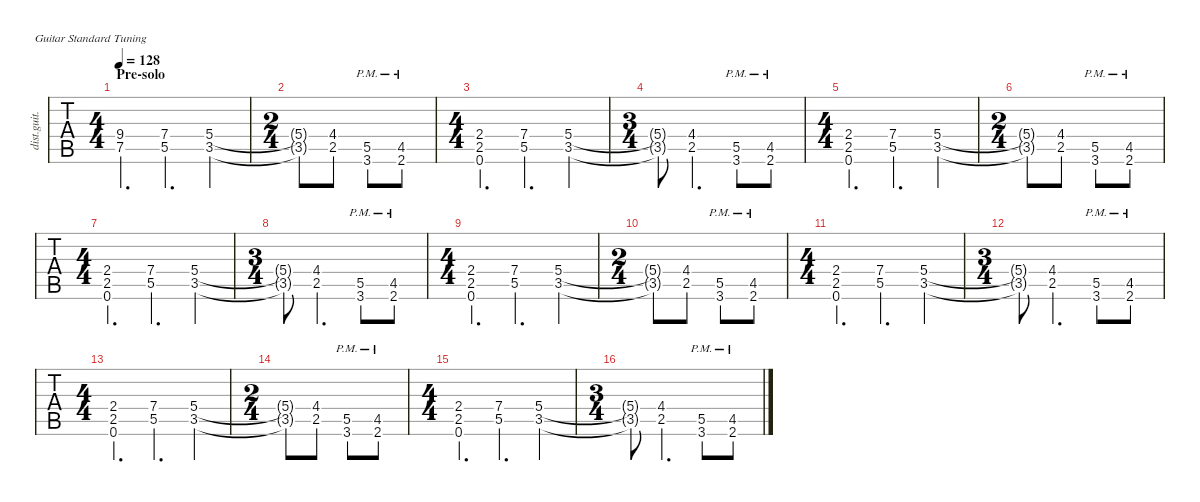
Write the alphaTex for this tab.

\defaultSystemsLayout 4
\hideDynamics
\bracketExtendMode nobrackets
\otherSystemsTrackNameOrientation horizontal
\track ("Rhythm Guitar (James)" "dist.guit.") {defaultSystemsLayout 4 multiBarRest instrument distortionguitar}
\staff {tabs}
\tuning (E4 B3 G3 D3 A2 E2)
\ts (4 4)
\section ("" "Pre-solo")
\tempo 128
\clef g2
\ks c
(7.5 9.4).4{d dy mf} (5.5 7.4).4{d} (3.5 5.4).4 |
\ts (2 4)
\beaming (8 2 2)
(5.4{t} 3.5{t}).8 (2.5 4.4{acc #}).8 (3.6{pm} 5.5{pm}).8 (2.6{pm acc #} 4.5{pm acc #}).8 |
\ts (4 4)
\beaming (8 2 2 2 2)
(2.5 2.4 0.6).4{d} (5.5 7.4).4{d} (3.5 5.4).4 |
\ts (3 4)
\beaming (8 2 2 2)
(5.4{t} 3.5{t}).8 (2.5 4.4{acc #}).4{d} (3.6{pm} 5.5{pm}).8 (2.6{pm acc #} 4.5{pm acc #}).8 |
\ts (4 4)
\beaming (8 2 2 2 2)
(2.5 2.4 0.6).4{d} (5.5 7.4).4{d} (3.5 5.4).4 |
\ts (2 4)
\beaming (8 2 2)
(5.4{t} 3.5{t}).8 (2.5 4.4{acc #}).8 (3.6{pm} 5.5{pm}).8 (2.6{pm acc #} 4.5{pm acc #}).8 |
\ts (4 4)
\beaming (8 2 2 2 2)
(2.5 2.4 0.6).4{d} (5.5 7.4).4{d} (3.5 5.4).4 |
\ts (3 4)
\beaming (8 2 2 2)
(5.4{t} 3.5{t}).8 (2.5 4.4{acc #}).4{d} (3.6{pm} 5.5{pm}).8 (2.6{pm acc #} 4.5{pm acc #}).8 |
\ts (4 4)
\beaming (8 2 2 2 2)
(2.5 2.4 0.6).4{d} (5.5 7.4).4{d} (3.5 5.4).4 |
\ts (2 4)
\beaming (8 2 2)
(5.4{t} 3.5{t}).8 (2.5 4.4{acc #}).8 (3.6{pm} 5.5{pm}).8 (2.6{pm acc #} 4.5{pm acc #}).8 |
\ts (4 4)
\beaming (8 2 2 2 2)
(2.5 2.4 0.6).4{d} (5.5 7.4).4{d} (3.5 5.4).4 |
\ts (3 4)
\beaming (8 2 2 2)
(5.4{t} 3.5{t}).8 (2.5 4.4{acc #}).4{d} (3.6{pm} 5.5{pm}).8 (2.6{pm acc #} 4.5{pm acc #}).8 |
\ts (4 4)
\beaming (8 2 2 2 2)
(2.5 2.4 0.6).4{d} (5.5 7.4).4{d} (3.5 5.4).4 |
\ts (2 4)
\beaming (8 2 2)
(5.4{t} 3.5{t}).8 (2.5 4.4{acc #}).8 (3.6{pm} 5.5{pm}).8 (2.6{pm acc #} 4.5{pm acc #}).8 |
\ts (4 4)
\beaming (8 2 2 2 2)
(2.5 2.4 0.6).4{d} (5.5 7.4).4{d} (3.5 5.4).4 |
\ts (3 4)
\beaming (8 2 2 2)
(5.4{t} 3.5{t}).8 (2.5 4.4{acc #}).4{d} (3.6{pm} 5.5{pm}).8 (2.6{pm acc #} 4.5{pm acc #}).8
